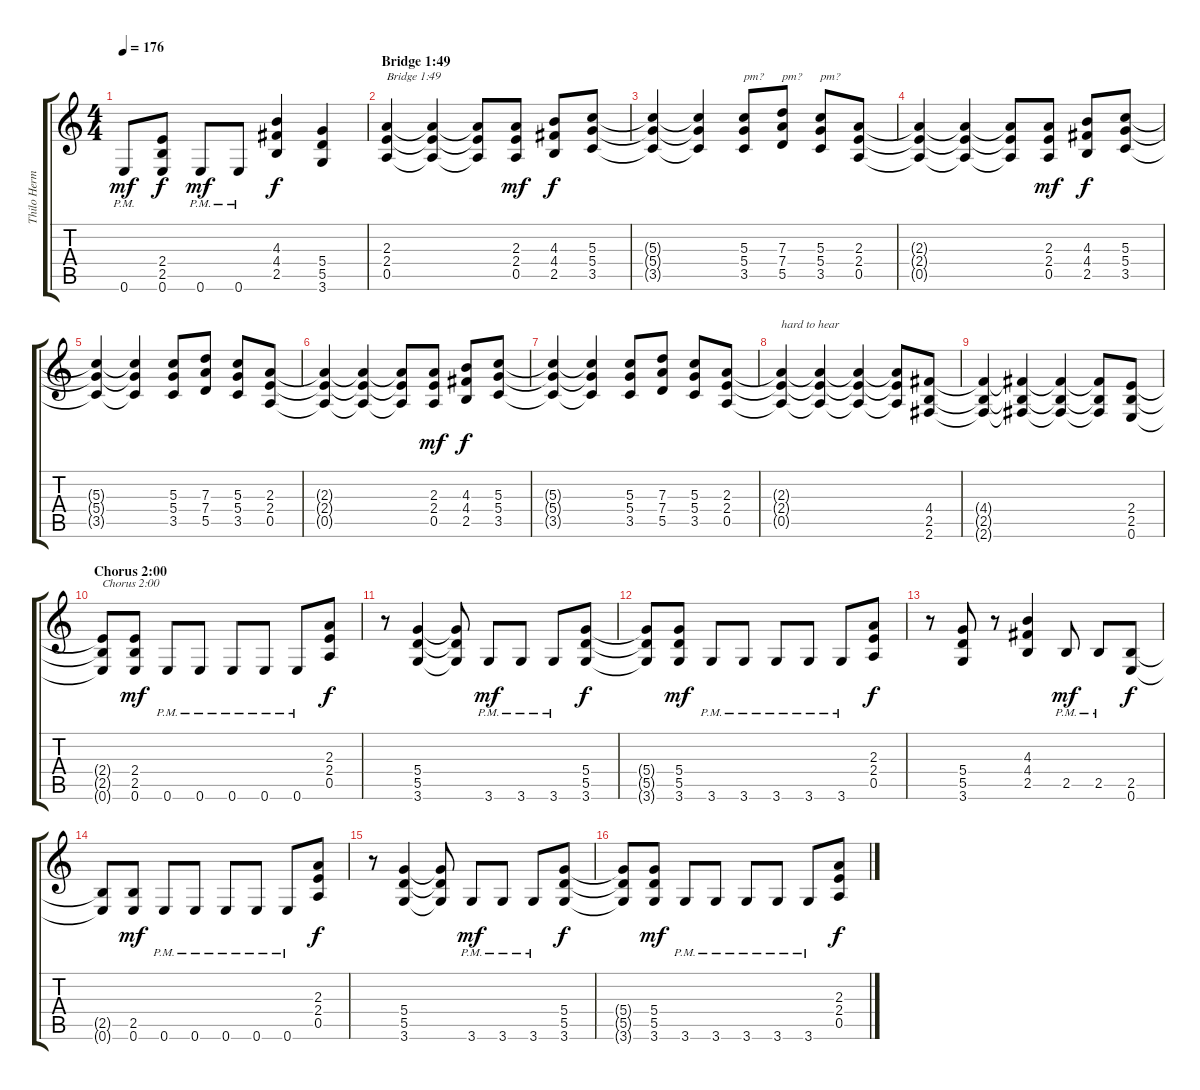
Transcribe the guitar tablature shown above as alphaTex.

\track ("Thilo Hermann (right)" "Thilo Herm") {instrument overdrivenguitar}
\staff {score tabs}
\tuning (E4 B3 G3 D3 A2 E2) {hide}
\ts (4 4)
\tempo 176
\clef g2
\ks c
0.6{pm}.8{dy mf} (2.4 2.5 0.6).8{dy f} 0.6{pm}.8{dy mf} 0.6{pm}.8 (4.3 4.4 2.5).4{dy f} (5.4 5.5 3.6).4 |
\section ("" "Bridge 1:49")
(2.3 2.4 0.5).4{txt "Bridge 1:49"} (2.3{t} 2.4{t} 0.5{t}).4 (2.3{t} 2.4{t} 0.5{t}).8 (2.3 2.4 0.5).8{dy mf} (4.3 4.4 2.5).8{dy f} (5.3 5.4 3.5).8 |
(5.3{t} 5.4{t} 3.5{t}).4 (5.3{t} 5.4{t} 3.5{t}).4 (5.3 5.4 3.5).8{txt "pm?"} (7.3 7.4 5.5).8{txt "pm?"} (5.3 5.4 3.5).8{txt "pm?"} (2.3 2.4 0.5).8 |
(2.3{t} 2.4{t} 0.5{t}).4 (2.3{t} 2.4{t} 0.5{t}).4 (2.3{t} 2.4{t} 0.5{t}).8 (2.3 2.4 0.5).8{dy mf} (4.3 4.4 2.5).8{dy f} (5.3 5.4 3.5).8 |
(5.3{t} 5.4{t} 3.5{t}).4 (5.3{t} 5.4{t} 3.5{t}).4 (5.3 5.4 3.5).8 (7.3 7.4 5.5).8 (5.3 5.4 3.5).8 (2.3 2.4 0.5).8 |
(2.3{t} 2.4{t} 0.5{t}).4 (2.3{t} 2.4{t} 0.5{t}).4 (2.3{t} 2.4{t} 0.5{t}).8 (2.3 2.4 0.5).8{dy mf} (4.3 4.4 2.5).8{dy f} (5.3 5.4 3.5).8 |
(5.3{t} 5.4{t} 3.5{t}).4 (5.3{t} 5.4{t} 3.5{t}).4 (5.3 5.4 3.5).8 (7.3 7.4 5.5).8 (5.3 5.4 3.5).8 (2.3 2.4 0.5).8 |
(2.3{t} 2.4{t} 0.5{t}).4{txt "hard to hear"} (2.3{t} 2.4{t} 0.5{t}).4 (2.3{t} 2.4{t} 0.5{t}).4 (2.3{t} 2.4{t} 0.5{t}).8 (4.4 2.5 2.6).8 |
(4.4{t} 2.5{t} 2.6{t}).4 (4.4{t} 2.5{t} 2.6{t}).4 (4.4{t} 2.5{t} 2.6{t}).4 (4.4{t} 2.5{t} 2.6{t}).8 (2.4 2.5 0.6).8 |
\section ("" "Chorus 2:00")
(2.4{t} 2.5{t} 0.6{t}).8{txt "Chorus 2:00"} (2.4 2.5 0.6).8{dy mf} 0.6{pm}.8 0.6{pm}.8 0.6{pm}.8 0.6{pm}.8 0.6{pm}.8 (2.3 2.4 0.5).8{dy f} |
r.8 (5.4 5.5 3.6).4 (5.4{t} 5.5{t} 3.6{t}).8 3.6{pm}.8{dy mf} 3.6{pm}.8 3.6{pm}.8 (5.4 5.5 3.6).8{dy f} |
(5.4{t} 5.5{t} 3.6{t}).8 (5.4 5.5 3.6).8{dy mf} 3.6{pm}.8 3.6{pm}.8 3.6{pm}.8 3.6{pm}.8 3.6{pm}.8 (2.3 2.4 0.5).8{dy f} |
r.8 (5.4 5.5 3.6).8 r.8 (4.3 4.4 2.5).4 2.5{pm}.8{dy mf} 2.5{pm}.8 (2.5 0.6).8{dy f} |
(2.5{t} 0.6{t}).8 (2.5 0.6).8{dy mf} 0.6{pm}.8 0.6{pm}.8 0.6{pm}.8 0.6{pm}.8 0.6{pm}.8 (2.3 2.4 0.5).8{dy f} |
r.8 (5.4 5.5 3.6).4 (5.4{t} 5.5{t} 3.6{t}).8 3.6{pm}.8{dy mf} 3.6{pm}.8 3.6{pm}.8 (5.4 5.5 3.6).8{dy f} |
(5.4{t} 5.5{t} 3.6{t}).8 (5.4 5.5 3.6).8{dy mf} 3.6{pm}.8 3.6{pm}.8 3.6{pm}.8 3.6{pm}.8 3.6{pm}.8 (2.3 2.4 0.5).8{dy f}
